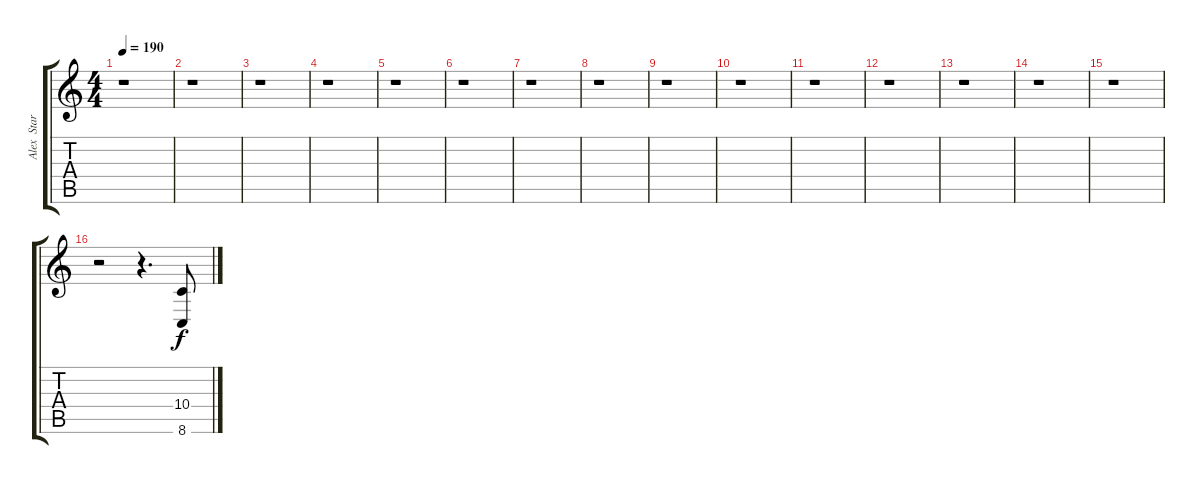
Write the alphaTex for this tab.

\track ("Alex  Staropoli 4" "Alex  Star") {instrument stringensemble1}
\staff {score tabs}
\tuning (E4 B3 G3 D3 A2 E2) {hide}
\ts (4 4)
\tempo 190
\clef g2
\ks c
r.1{dy f} |
r.1 |
r.1 |
r.1 |
r.1 |
r.1 |
r.1 |
r.1 |
r.1 |
r.1 |
r.1 |
r.1 |
r.1 |
r.1 |
r.1 |
r.2 r.4{d} (10.4 8.6).8
